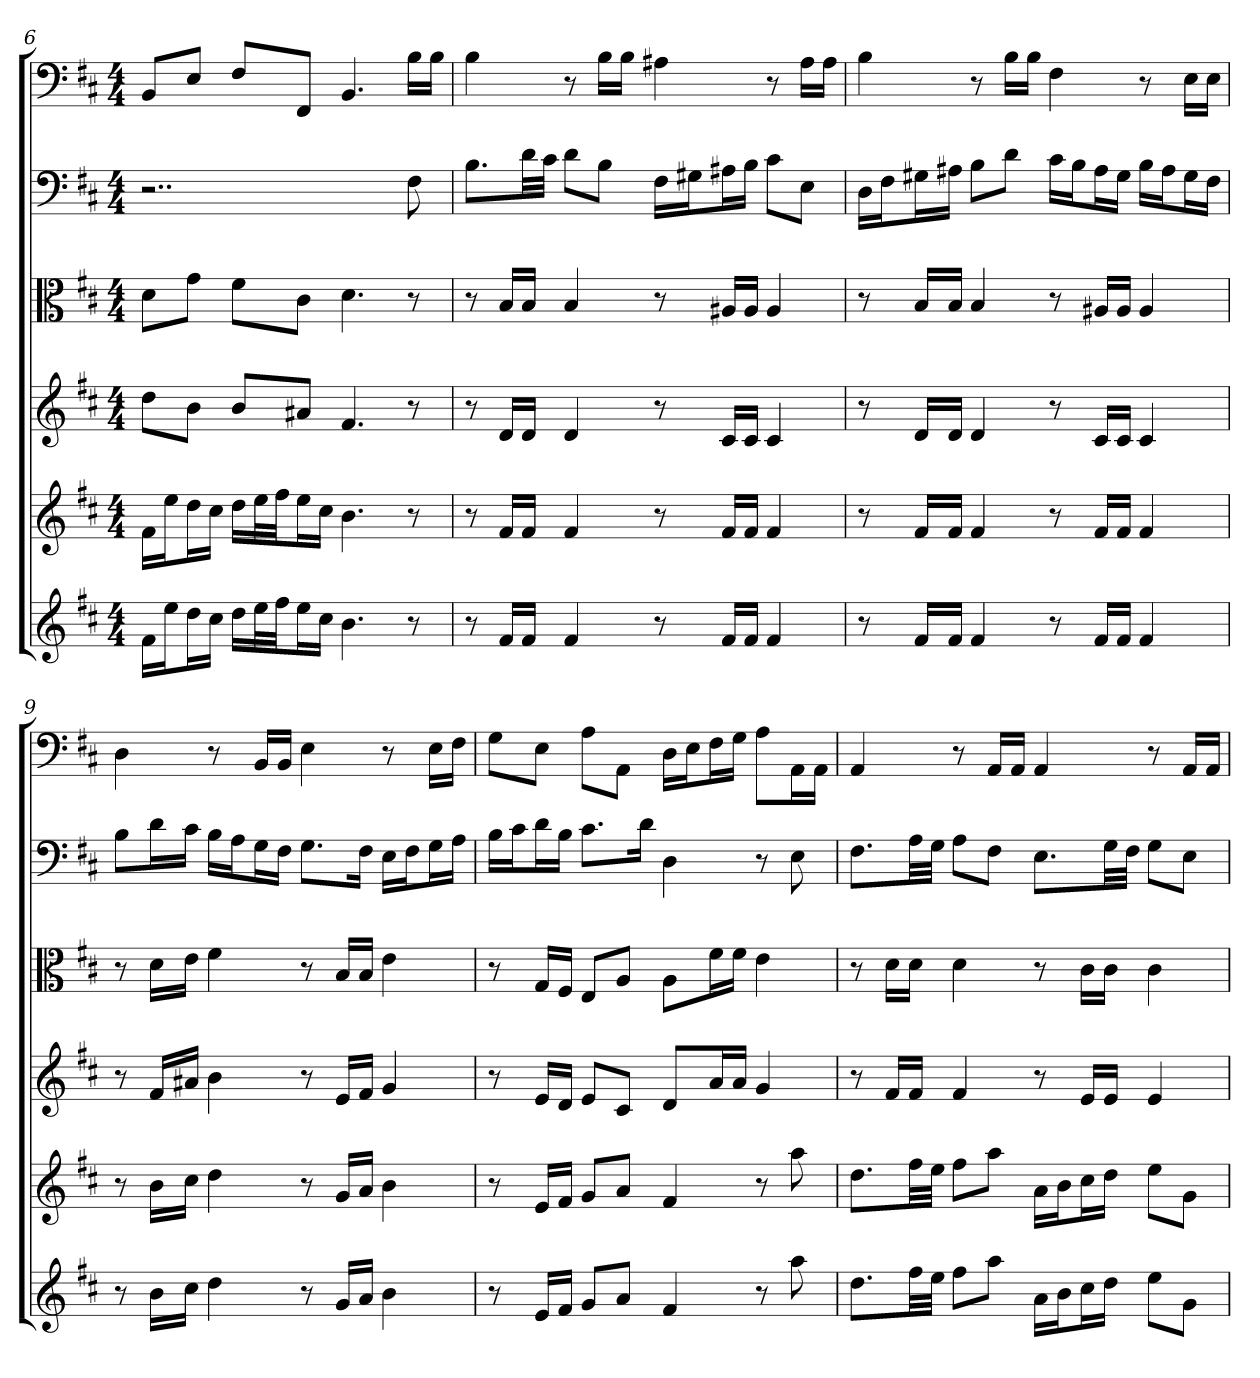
**kern	**kern	**kern	**kern	**kern	**kern
*part6	*part5	*part4	*part3	*part2	*part1
*staff6	*staff5	*staff4	*staff3	*staff2	*staff1
*	*	*	*clefC3	*clefF4	*clefF4
*k[f#c#]	*k[f#c#]	*k[f#c#]	*k[f#c#]	*k[f#c#]	*k[f#c#]
*b:	*b:	*b:	*b:	*b:	*b:
*M4/4	*M4/4	*M4/4	*M4/4	*M4/4	*M4/4
=6	=6	=6	=6	=6	=6
16f#LL	16f#LL	8ddL	8d\L	2..r	8BB/L
16eeJ	16eeJ	.	.	.	.
16ddL	16ddL	8bJ	8g\J	.	8E/J
16cc#JJ	16cc#JJ	.	.	.	.
16ddLL	16ddLL	8bL	8f#\L	.	8F#/L
32eeL	32eeL	.	.	.	.
32ff#JJ	32ff#JJ	.	.	.	.
16eeL	16eeL	8a#XJ	8c#\J	.	8FF#/J
16cc#JJ	16cc#JJ	.	.	.	.
4.b	4.b	4.f#	4.d	.	4.BB
8r	8r	8r	8r	8F#	16B\LL
.	.	.	.	.	16B\JJ
=7	=7	=7	=7	=7	=7
8r	8r	8r	8r	8.B\L	4B
16f#LL	16f#LL	16dLL	16B/LL	.	.
16f#JJ	16f#JJ	16dJJ	16B/JJ	32d\LL	.
.	.	.	.	32c#\JJJ	.
4f#	4f#	4d	4B	8d\L	8r
.	.	.	.	8B\J	16B\LL
.	.	.	.	.	16B\JJ
8r	8r	8r	8r	16F#\LL	4A#X
.	.	.	.	16G#X\J	.
16f#LL	16f#LL	16c#LL	16A#X/LL	16A#X\L	.
16f#JJ	16f#JJ	16c#JJ	16A#/JJ	16B\JJ	.
4f#	4f#	4c#	4A#	8c#\L	8r
.	.	.	.	8E\J	16A#\LL
.	.	.	.	.	16A#\JJ
=8	=8	=8	=8	=8	=8
8r	8r	8r	8r	16D\LL	4B
.	.	.	.	16F#\J	.
16f#LL	16f#LL	16dLL	16B/LL	16G#X\L	.
16f#JJ	16f#JJ	16dJJ	16B/JJ	16A#X\JJ	.
4f#	4f#	4d	4B	8B\L	8r
.	.	.	.	8d\J	16B\LL
.	.	.	.	.	16B\JJ
8r	8r	8r	8r	16c#\LL	4F#
.	.	.	.	16B\J	.
16f#LL	16f#LL	16c#LL	16A#X/LL	16A#\L	.
16f#JJ	16f#JJ	16c#JJ	16A#/JJ	16G#\JJ	.
4f#	4f#	4c#	4A#	16B\LL	8r
.	.	.	.	16A#\J	.
.	.	.	.	16G#\L	16E\LL
.	.	.	.	16F#\JJ	16E\JJ
=9	=9	=9	=9	=9	=9
8r	8r	8r	8r	8B\L	4D
16bLL	16bLL	16f#LL	16d\LL	16d\L	.
16cc#JJ	16cc#JJ	16a#XJJ	16e\JJ	16c#\JJ	.
4dd	4dd	4b	4f#	16B\LL	8r
.	.	.	.	16A\J	.
.	.	.	.	16G\L	16BB/LL
.	.	.	.	16F#\JJ	16BB/JJ
8r	8r	8r	8r	8.G\L	4E
16gLL	16gLL	16eLL	16B/LL	.	.
16aJJ	16aJJ	16f#JJ	16B/JJ	16F#\Jk	.
4b	4b	4g	4e	16E\LL	8r
.	.	.	.	16F#\J	.
.	.	.	.	16G\L	16E\LL
.	.	.	.	16A\JJ	16F#\JJ
=10	=10	=10	=10	=10	=10
8r	8r	8r	8r	16B\LL	8G\L
.	.	.	.	16c#\J	.
16eLL	16eLL	16eLL	16G/LL	16d\L	8E\J
16f#JJ	16f#JJ	16dJJ	16F#/JJ	16B\JJ	.
8gL	8gL	8eL	8E/L	8.c#\L	8A\L
8aJ	8aJ	8c#J	8A/J	.	8AA\J
.	.	.	.	16d\Jk	.
4f#	4f#	8dL	8A\L	4D	16D\LL
.	.	.	.	.	16E\J
.	.	16aL	16f#\L	.	16F#\L
.	.	16aJJ	16f#\JJ	.	16G\JJ
8r	8r	4g	4e	8r	8A\L
8aa	8aa	.	.	8E	16AA\L
.	.	.	.	.	16AA\JJ
=11	=11	=11	=11	=11	=11
8.ddL	8.ddL	8r	8r	8.F#\L	4AA
.	.	16f#LL	16d\LL	.	.
32ff#LL	32ff#LL	16f#JJ	16d\JJ	32A\LL	.
32eeJJJ	32eeJJJ	.	.	32G\JJJ	.
8ff#L	8ff#L	4f#	4d	8A\L	8r
8aaJ	8aaJ	.	.	8F#\J	16AA/LL
.	.	.	.	.	16AA/JJ
16aLL	16aLL	8r	8r	8.E\L	4AA
16bJ	16bJ	.	.	.	.
16cc#L	16cc#L	16eLL	16c#\LL	.	.
16ddJJ	16ddJJ	16eJJ	16c#\JJ	32G\LL	.
.	.	.	.	32F#\JJJ	.
8eeL	8eeL	4e	4c#	8G\L	8r
8gJ	8gJ	.	.	8E\J	16AA/LL
.	.	.	.	.	16AA/JJ
=	=	=	=	=	=
*-	*-	*-	*-	*-	*-
